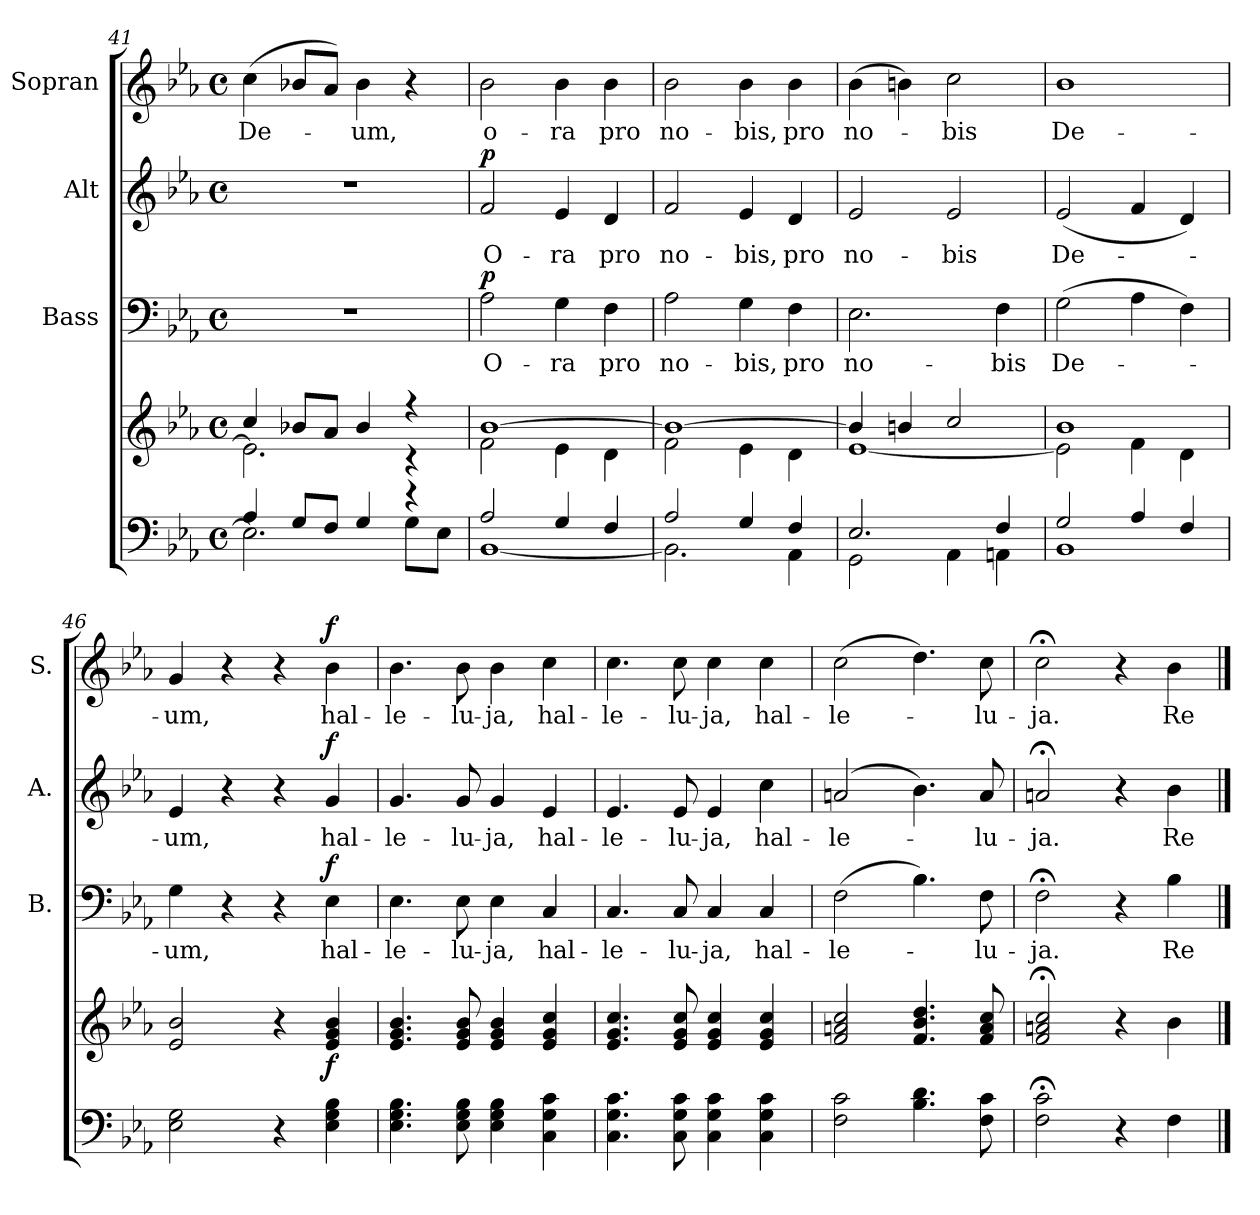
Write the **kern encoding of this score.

**kern	**kern	**dynam	**kern	**text	**dynam	**kern	**text	**dynam	**kern	**text	**dynam
*part4	*part4	*part4	*part3	*part3	*part3	*part2	*part2	*part2	*part1	*part1	*part1
*staff5	*staff4	*staff4/5	*staff3	*staff3	*staff3	*staff2	*staff2	*staff2	*staff1	*staff1	*staff1
*	*	*	*I"Bass	*	*	*I"Alt	*	*	*I"Sopran	*	*
*	*	*	*I'B.	*	*	*I'A.	*	*	*I'S.	*	*
*clefF4	*clefG2	*	*clefF4	*	*	*clefG2	*	*	*clefG2	*	*
*k[b-e-a-]	*k[b-e-a-]	*	*k[b-e-a-]	*	*	*k[b-e-a-]	*	*	*k[b-e-a-]	*	*
*E-:	*E-:	*	*E-:	*	*	*E-:	*	*	*E-:	*	*
*M4/4	*M4/4	*	*M4/4	*	*	*M4/4	*	*	*M4/4	*	*
*met(c)	*met(c)	*	*met(c)	*	*	*met(c)	*	*	*met(c)	*	*
=41	=41	=41	=41	=41	=41	=41	=41	=41	=41	=41	=41
*^	*^	*	*	*	*	*	*	*	*	*	*
!	!	!	!	!	!	!	!	!	!	!	!	!LO:LY:b	!
4A-/	2.E-\]	4cc/	2.e-\]	.	1r	.	.	1r	.	.	(>4cc\	De-	.
8G/L	.	8b-X/L	.	.	.	.	.	.	.	.	8b-X/L	.	.
8F/J	.	8a-/J	.	.	.	.	.	.	.	.	8a-/J)	.	.
!	!	!	!	!	!	!	!	!	!	!	!	!LO:LY:b	!
4G/	.	4b-/	.	.	.	.	.	.	.	.	4b-\	-um,	.
4rd	8G\L	4r	4r	.	.	.	.	.	.	.	4r	.	.
.	8E-\J	.	.	.	.	.	.	.	.	.	.	.	.
!!LO:PB:g=z
=42	=42	=42	=42	=42	=42	=42	=42	=42	=42	=42	=42	=42	=42
!	!	!	!	!	!	!LO:LY:b	!LO:DY:a	!	!LO:LY:b	!LO:DY:a	!	!LO:LY:b	!
2A-/	[<1BB-	[>1b-	2f\	.	2A-\	O-	p	2f/	O-	p	2b-\	o-	.
!	!	!	!	!	!	!LO:LY:b	!	!	!LO:LY:b	!	!	!LO:LY:b	!
4G/	.	.	4e-\	.	4G\	-ra	.	4e-/	-ra	.	4b-\	-ra	.
!	!	!	!	!	!	!LO:LY:b	!	!	!LO:LY:b	!	!	!LO:LY:b	!
4F/	.	.	4d\	.	4F\	pro	.	4d/	pro	.	4b-\	pro	.
=43	=43	=43	=43	=43	=43	=43	=43	=43	=43	=43	=43	=43	=43
!	!	!	!	!	!	!LO:LY:b	!	!	!LO:LY:b	!	!	!LO:LY:b	!
2A-/	2.BB-\]	1b-_	2f\	.	2A-\	no-	.	2f/	no-	.	2b-\	no-	.
!	!	!	!	!	!	!LO:LY:b	!	!	!LO:LY:b	!	!	!LO:LY:b	!
4G/	.	.	4e-\	.	4G\	-bis,	.	4e-/	-bis,	.	4b-\	-bis,	.
!	!	!	!	!	!	!LO:LY:b	!	!	!LO:LY:b	!	!	!LO:LY:b	!
4F/	4AA-\	.	4d\	.	4F\	pro	.	4d/	pro	.	4b-\	pro	.
=44	=44	=44	=44	=44	=44	=44	=44	=44	=44	=44	=44	=44	=44
!	!	!	!	!	!	!LO:LY:b	!	!	!LO:LY:b	!	!	!LO:LY:b	!
2.E-/	2GG\	4b-/]	[<1e-	.	2.E-\	no-	.	2e-/	no-	.	(>4b-\	no-	.
.	.	4bn/	.	.	.	.	.	.	.	.	4bn\)	.	.
!	!	!	!	!	!	!	!	!	!LO:LY:b	!	!	!LO:LY:b	!
.	4AA-\	2cc/	.	.	.	.	.	2e-/	-bis	.	2cc\	-bis	.
!	!	!	!	!	!	!LO:LY:b	!	!	!	!	!	!	!
4F/	4AAn\	.	.	.	4F\	-bis	.	.	.	.	.	.	.
=45	=45	=45	=45	=45	=45	=45	=45	=45	=45	=45	=45	=45	=45
!	!	!	!	!	!	!LO:LY:b	!	!	!LO:LY:b	!	!	!LO:LY:b	!
2G/	1BB-	1b-	2e-\]	.	(>2G\	De-	.	(<2e-/	De-	.	1b-	De-	.
4A-/	.	.	4f\	.	4A-\	.	.	4f/	.	.	.	.	.
4F/	.	.	4d\	.	4F\)	.	.	4d/)	.	.	.	.	.
*v	*v	*	*	*	*	*	*	*	*	*	*	*	*
=46	=46	=46	=46	=46	=46	=46	=46	=46	=46	=46	=46	=46
!	!	!	!	!	!LO:LY:b	!	!	!LO:LY:b	!	!	!LO:LY:b	!
*	*v	*v	*	*	*	*	*	*	*	*	*	*
2E-\ 2G\	2e-/ 2b-/	.	4G\	-um,	.	4e-/	-um,	.	4g/	-um,	.
.	.	.	4r	.	.	4r	.	.	4r	.	.
4r	4r	.	4r	.	.	4r	.	.	4r	.	.
!	!	!LO:DY:b	!	!LO:LY:b	!LO:DY:a	!	!LO:LY:b	!LO:DY:a	!	!LO:LY:b	!LO:DY:a
4E-\ 4G\ 4B-\	4e-/ 4g/ 4b-/	f	4E-\	hal-	f	4g/	hal-	f	4b-\	hal-	f
!!LO:LB:g=z
=47	=47	=47	=47	=47	=47	=47	=47	=47	=47	=47	=47
!	!	!	!	!LO:LY:b	!	!	!LO:LY:b	!	!	!LO:LY:b	!
4.E-\ 4.G\ 4.B-\	4.e-/ 4.g/ 4.b-/	.	4.E-\	-le-	.	4.g/	-le-	.	4.b-\	-le-	.
!	!	!	!	!LO:LY:b	!	!	!LO:LY:b	!	!	!LO:LY:b	!
8E-\ 8G\ 8B-\	8e-/ 8g/ 8b-/	.	8E-\	-lu-	.	8g/	-lu-	.	8b-\	-lu-	.
!	!	!	!	!LO:LY:b	!	!	!LO:LY:b	!	!	!LO:LY:b	!
4E-\ 4G\ 4B-\	4e-/ 4g/ 4b-/	.	4E-\	-ja,	.	4g/	-ja,	.	4b-\	-ja,	.
!	!	!	!	!LO:LY:b	!	!	!LO:LY:b	!	!	!LO:LY:b	!
4C\ 4G\ 4c\	4e-/ 4g/ 4cc/	.	4C/	hal-	.	4e-/	hal-	.	4cc\	hal-	.
=48	=48	=48	=48	=48	=48	=48	=48	=48	=48	=48	=48
!	!	!	!	!LO:LY:b	!	!	!LO:LY:b	!	!	!LO:LY:b	!
4.C\ 4.G\ 4.c\	4.e-/ 4.g/ 4.cc/	.	4.C/	-le-	.	4.e-/	-le-	.	4.cc\	-le-	.
!	!	!	!	!LO:LY:b	!	!	!LO:LY:b	!	!	!LO:LY:b	!
8C\ 8G\ 8c\	8e-/ 8g/ 8cc/	.	8C/	-lu-	.	8e-/	-lu-	.	8cc\	-lu-	.
!	!	!	!	!LO:LY:b	!	!	!LO:LY:b	!	!	!LO:LY:b	!
4C\ 4G\ 4c\	4e-/ 4g/ 4cc/	.	4C/	-ja,	.	4e-/	-ja,	.	4cc\	-ja,	.
!	!	!	!	!LO:LY:b	!	!	!LO:LY:b	!	!	!LO:LY:b	!
4C\ 4G\ 4c\	4e-/ 4g/ 4cc/	.	4C/	hal-	.	4cc\	hal-	.	4cc\	hal-	.
=49	=49	=49	=49	=49	=49	=49	=49	=49	=49	=49	=49
!	!	!	!	!LO:LY:b	!	!	!LO:LY:b	!	!	!LO:LY:b	!
2F\ 2c\	2f/ 2an/ 2cc/	.	(>2F\	-le-	.	(2an/	-le-	.	(>2cc\	-le-	.
4.B-\ 4.d\	4.f/ 4.b-/ 4.dd/	.	4.B-\)	.	.	4.b-\)	.	.	4.dd\)	.	.
!	!	!	!	!LO:LY:b	!	!	!LO:LY:b	!	!	!LO:LY:b	!
8F\ 8c\	8f/ 8a/ 8cc/	.	8F\	-lu-	.	8a/	-lu-	.	8cc\	-lu-	.
=50	=50	=50	=50	=50	=50	=50	=50	=50	=50	=50	=50
!	!	!	!	!LO:LY:b	!	!	!LO:LY:b	!	!	!LO:LY:b	!
2F\;< 2c\;<	2f/;< 2an/;< 2cc/;<	.	2F;<\	-ja.	.	2an;</	-ja.	.	2cc;<\	-ja.	.
4r	4r	.	4r	.	.	4r	.	.	4r	.	.
!	!	!	!	!LO:LY:b	!	!	!LO:LY:b	!	!	!LO:LY:b	!
4F\	4b-\	.	4B-\	Re	.	4b-\	Re	.	4b-\	Re	.
==	==	==	==	==	==	==	==	==	==	==	==
*-	*-	*-	*-	*-	*-	*-	*-	*-	*-	*-	*-
